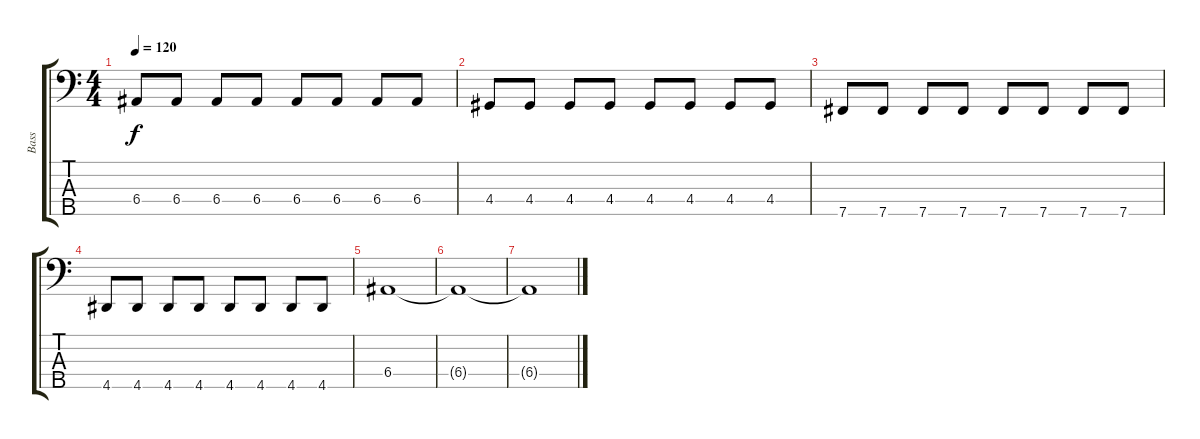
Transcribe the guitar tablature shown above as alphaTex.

\track ("Bass" "Bass") {instrument electricbassfinger}
\staff {score tabs}
\tuning (G2 D2 A1 E1 B0) {hide}
\ts (4 4)
\tempo 120
\clef f4
\ks c
6.4.8{dy f} 6.4.8 6.4.8 6.4.8 6.4.8 6.4.8 6.4.8 6.4.8 |
4.4.8 4.4.8 4.4.8 4.4.8 4.4.8 4.4.8 4.4.8 4.4.8 |
7.5.8 7.5.8 7.5.8 7.5.8 7.5.8 7.5.8 7.5.8 7.5.8 |
4.5.8 4.5.8 4.5.8 4.5.8 4.5.8 4.5.8 4.5.8 4.5.8 |
6.4.1 |
6.4{t}.1 |
6.4{t}.1
